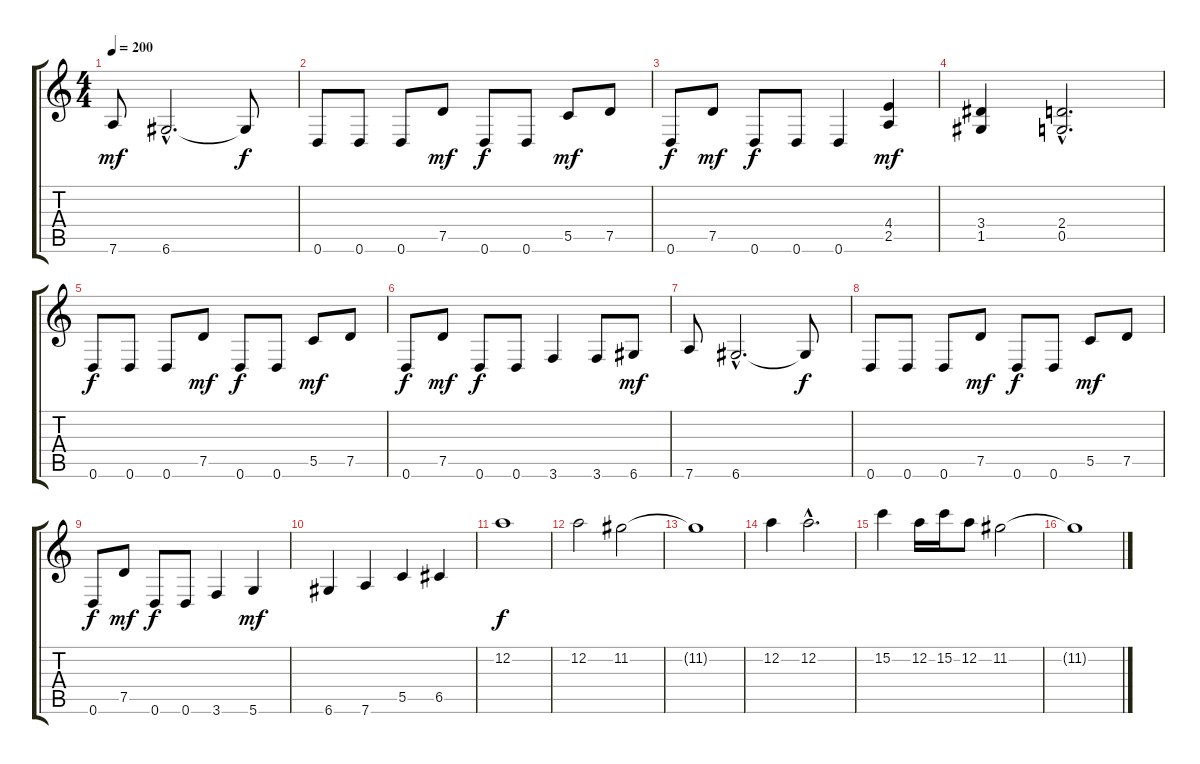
\track "" {instrument overdrivenguitar}
\staff {score tabs}
\tuning (D4 A3 F3 C3 G2 D2) {hide}
\ts (4 4)
\tempo 200
\clef g2
\ks c
7.6.8{dy mf} 6.6{hac}.2{d} 6.6{t}.8{dy f} |
0.6.8 0.6.8 0.6.8 7.5.8{dy mf} 0.6.8{dy f} 0.6.8 5.5.8{dy mf} 7.5.8 |
0.6.8{dy f} 7.5.8{dy mf} 0.6.8{dy f} 0.6.8 0.6.4 (4.4 2.5).4{dy mf} |
(3.4 1.5).4 (2.4{hac} 0.5{hac}).2{d} |
0.6.8{dy f} 0.6.8 0.6.8 7.5.8{dy mf} 0.6.8{dy f} 0.6.8 5.5.8{dy mf} 7.5.8 |
0.6.8{dy f} 7.5.8{dy mf} 0.6.8{dy f} 0.6.8 3.6.4 3.6.8 6.6.8{dy mf} |
7.6.8 6.6{hac}.2{d} 6.6{t}.8{dy f} |
0.6.8 0.6.8 0.6.8 7.5.8{dy mf} 0.6.8{dy f} 0.6.8 5.5.8{dy mf} 7.5.8 |
0.6.8{dy f} 7.5.8{dy mf} 0.6.8{dy f} 0.6.8 3.6.4 5.6.4{dy mf} |
6.6.4 7.6.4 5.5.4 6.5.4 |
12.2.1{dy f} |
12.2.2 11.2.2 |
11.2{t}.1 |
12.2.4 12.2{hac}.2{d} |
15.2.4 12.2.16 15.2.16 12.2.8 11.2.2 |
11.2{t}.1
